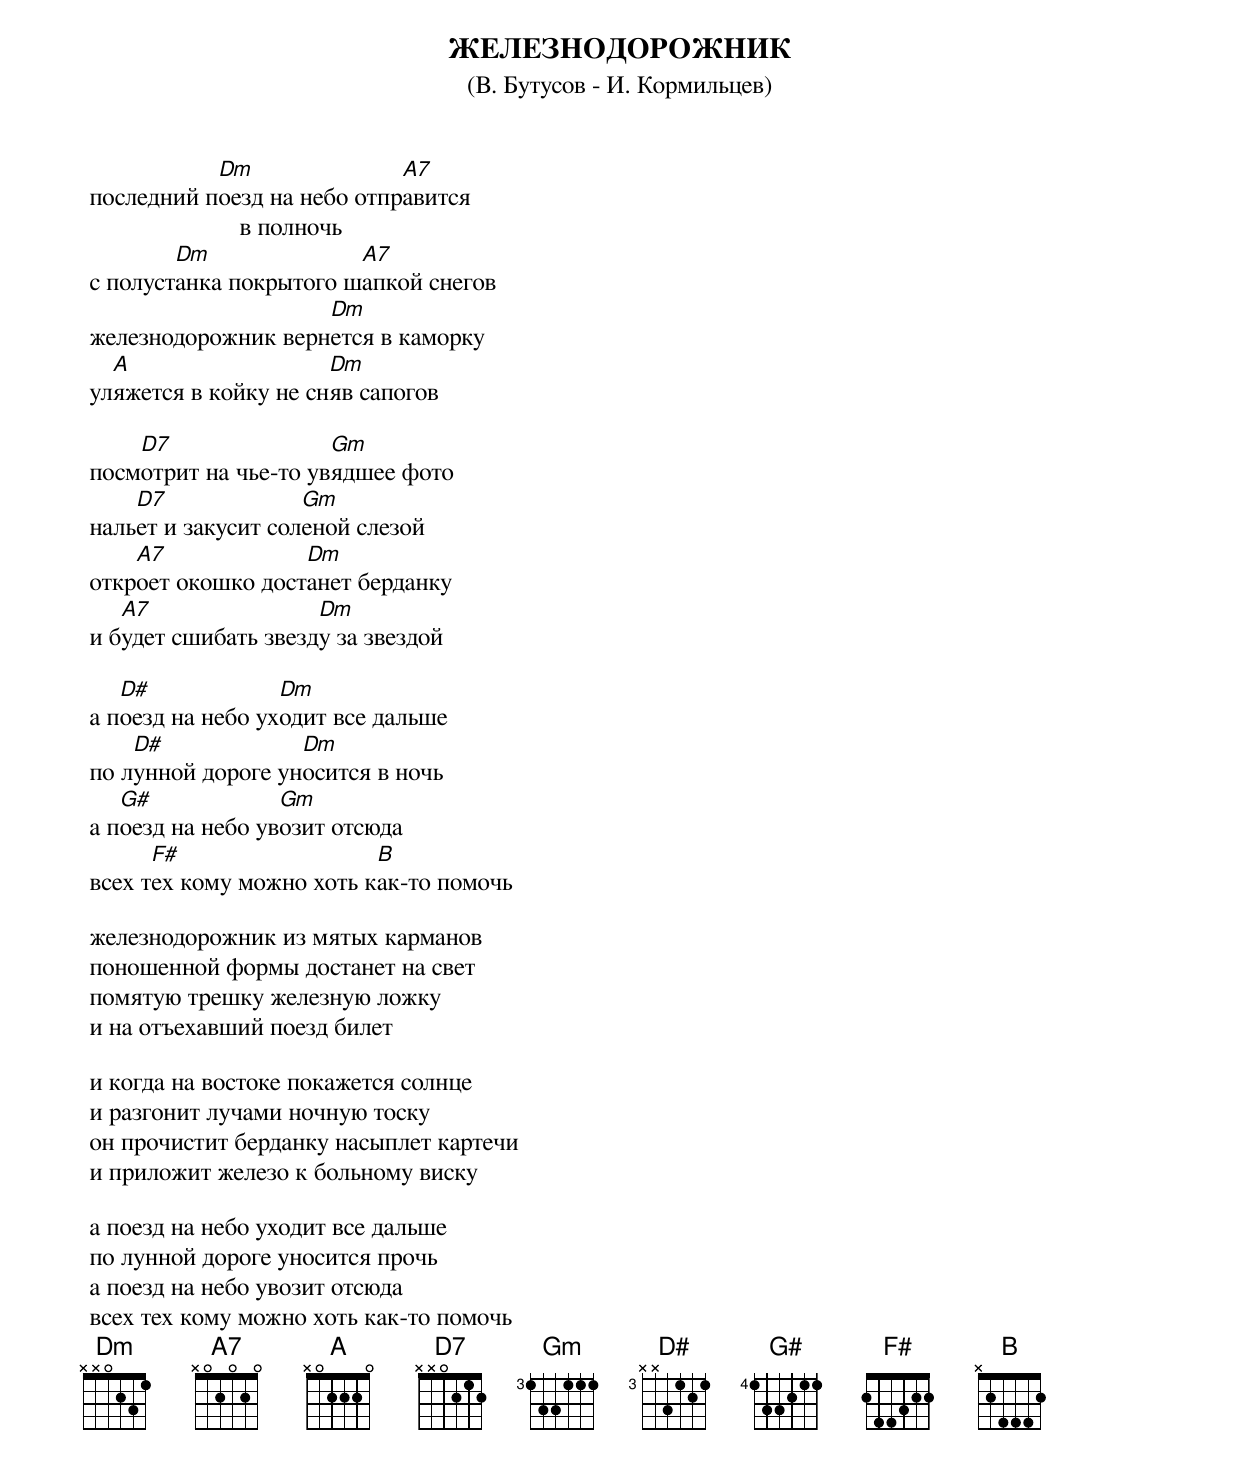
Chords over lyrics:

 ЖЕЛЕЗHОДОРОЖHИК
 (В. Бутусов - И. Кормильцев)

            Dm               A7
 последний поезд на небо отправится
                         в полночь
         Dm              A7
 с полустанка покрытого шапкой снегов
                     Dm
 железнодорожник вернется в каморку
   A                   Dm
 уляжется в койку не сняв сапогов

     D7                Gm
 посмотрит на чье-то увядшее фото
     D7              Gm
 нальет и закусит соленой слезой
     A7             Dm
 откроет окошко достанет берданку
    A7                Dm
 и будет сшибать звезду за звездой

    D#             Dm
 а поезд на небо уходит все дальше
     D#             Dm
 по лунной дороге уносится в ночь
    G#             Gm
 а поезд на небо увозит отсюда
       F#                  B
 всех тех кому можно хоть как-то помочь

 железнодорожник из мятых карманов
 поношенной формы достанет на свет
 помятую трешку железную ложку
 и на отъехавший поезд билет

 и когда на востоке покажется солнце
 и разгонит лучами ночную тоску
 он прочистит берданку насыплет картечи
 и приложит железо к больному виску

 а поезд на небо уходит все дальше
 по лунной дороге уносится прочь
 а поезд на небо увозит отсюда
 всех тех кому можно хоть как-то помочь
